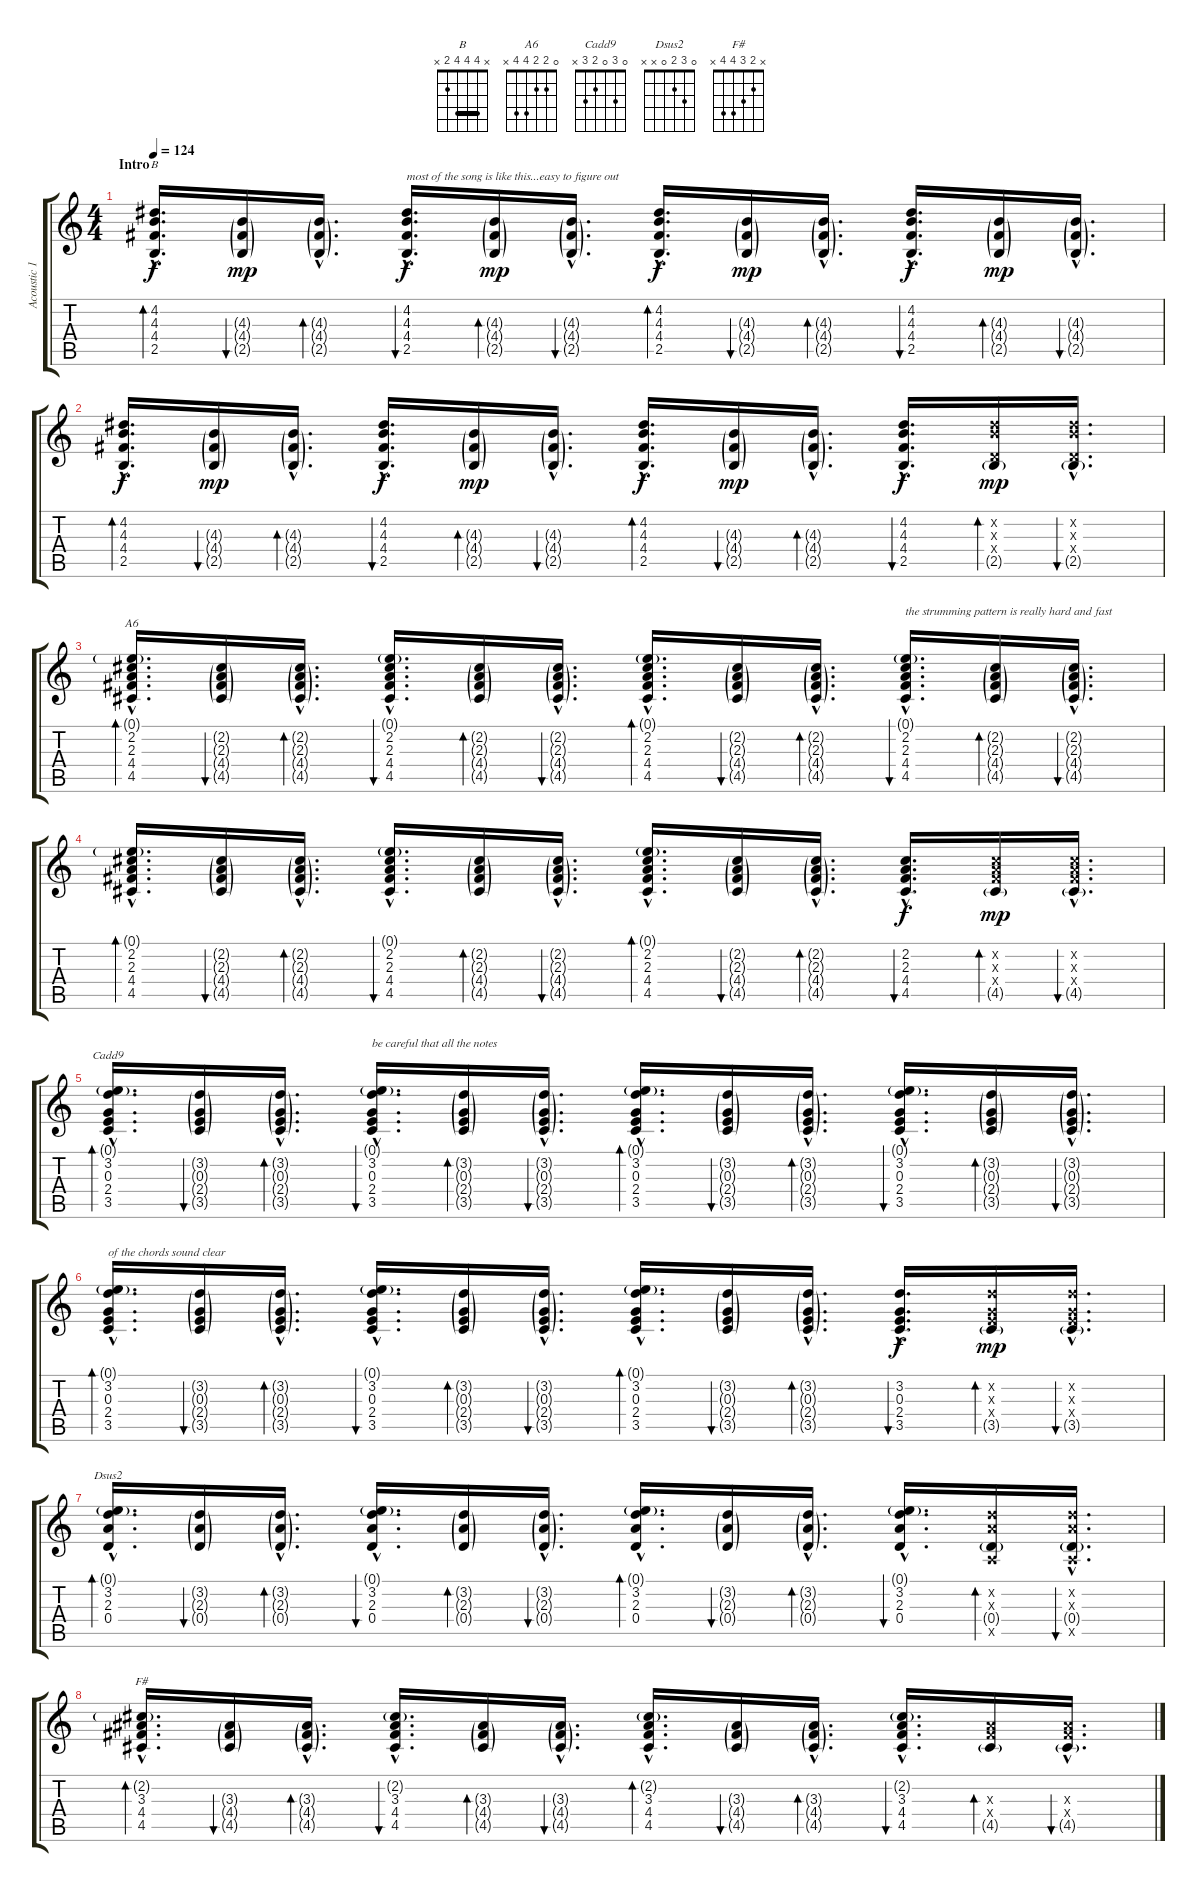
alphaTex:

\track ("Acoustic 1" "Acoustic 1") {instrument acousticguitarsteel}
\staff {score tabs}
\tuning (E4 B3 G3 D3 A2 E2) {hide}
\chord ("B" x 4 4 4 2 x) {barre 4}
\chord ("A6" 0 2 2 4 4 x)
\chord ("Cadd9" 0 3 0 2 3 x)
\chord ("Dsus2" 0 3 2 0 x x)
\chord ("F#" x 2 3 4 4 x)
\ts (4 4)
\section ("" "Intro")
\tempo 124
\clef g2
\ks c
(4.2{hac} 4.3{hac} 4.4{hac} 2.5{hac}).16{d bd 60 ch "B" dy f instrument acousticguitarsteel} (4.3{g} 4.4{g} 2.5{g}).16{bu 60 dy mp} (4.3{g hac} 4.4{g hac} 2.5{g hac}).16{d bd 60} (4.2{hac} 4.3{hac} 4.4{hac} 2.5{hac}).16{d bu 60 txt "most of the song is like this...easy to figure out" dy f} (4.3{g} 4.4{g} 2.5{g}).16{bd 60 dy mp} (4.3{g hac} 4.4{g hac} 2.5{g hac}).16{d bu 60} (4.2{hac} 4.3{hac} 4.4{hac} 2.5{hac}).16{d bd 60 dy f} (4.3{g} 4.4{g} 2.5{g}).16{bu 60 dy mp} (4.3{g hac} 4.4{g hac} 2.5{g hac}).16{d bd 60} (4.2{hac} 4.3{hac} 4.4{hac} 2.5{hac}).16{d bu 60 dy f} (4.3{g} 4.4{g} 2.5{g}).16{bd 60 dy mp} (4.3{g hac} 4.4{g hac} 2.5{g hac}).16{d bu 60} |
(4.2{hac} 4.3{hac} 4.4{hac} 2.5{hac}).16{d bd 60 dy f} (4.3{g} 4.4{g} 2.5{g}).16{bu 60 dy mp} (4.3{g hac} 4.4{g hac} 2.5{g hac}).16{d bd 60} (4.2{hac} 4.3{hac} 4.4{hac} 2.5{hac}).16{d bu 60 dy f} (4.3{g} 4.4{g} 2.5{g}).16{bd 60 dy mp} (4.3{g hac} 4.4{g hac} 2.5{g hac}).16{d bu 60} (4.2{hac} 4.3{hac} 4.4{hac} 2.5{hac}).16{d bd 60 dy f} (4.3{g} 4.4{g} 2.5{g}).16{bu 60 dy mp} (4.3{g hac} 4.4{g hac} 2.5{g hac}).16{d bd 60} (4.2{hac} 4.3{hac} 4.4{hac} 2.5{hac}).16{d bu 60 dy f} (4.2{x} 4.3{x} 0.4{x} 2.5{g}).16{bd 60 dy mp} (4.2{hac x} 4.3{hac x} 0.4{hac x} 2.5{g hac}).16{d bu 60} |
(0.1{g hac} 2.2{hac} 2.3{hac} 4.4{hac} 4.5{hac}).16{d bd 60 ch "A6"} (2.2{g} 2.3{g} 4.4{g} 4.5{g}).16{bu 60} (2.2{g hac} 2.3{g hac} 4.4{g hac} 4.5{g hac}).16{d bd 60} (0.1{g hac} 2.2{hac} 2.3{hac} 4.4{hac} 4.5{hac}).16{d bu 60} (2.2{g} 2.3{g} 4.4{g} 4.5{g}).16{bd 60} (2.2{g hac} 2.3{g hac} 4.4{g hac} 4.5{g hac}).16{d bu 60} (0.1{g hac} 2.2{hac} 2.3{hac} 4.4{hac} 4.5{hac}).16{d bd 60} (2.2{g} 2.3{g} 4.4{g} 4.5{g}).16{bu 60} (2.2{g hac} 2.3{g hac} 4.4{g hac} 4.5{g hac}).16{d bd 60} (0.1{g hac} 2.2{hac} 2.3{hac} 4.4{hac} 4.5{hac}).16{d bu 60 txt "the strumming pattern is really hard and fast"} (2.2{g} 2.3{g} 4.4{g} 4.5{g}).16{bd 60} (2.2{g hac} 2.3{g hac} 4.4{g hac} 4.5{g hac}).16{d bu 60} |
(0.1{g hac} 2.2{hac} 2.3{hac} 4.4{hac} 4.5{hac}).16{d bd 60} (2.2{g} 2.3{g} 4.4{g} 4.5{g}).16{bu 60} (2.2{g hac} 2.3{g hac} 4.4{g hac} 4.5{g hac}).16{d bd 60} (0.1{g hac} 2.2{hac} 2.3{hac} 4.4{hac} 4.5{hac}).16{d bu 60} (2.2{g} 2.3{g} 4.4{g} 4.5{g}).16{bd 60} (2.2{g hac} 2.3{g hac} 4.4{g hac} 4.5{g hac}).16{d bu 60} (0.1{g hac} 2.2{hac} 2.3{hac} 4.4{hac} 4.5{hac}).16{d bd 60} (2.2{g} 2.3{g} 4.4{g} 4.5{g}).16{bu 60} (2.2{g hac} 2.3{g hac} 4.4{g hac} 4.5{g hac}).16{d bd 60} (2.2{hac} 2.3{hac} 4.4{hac} 4.5{hac}).16{d bu 60 dy f} (2.2{x} 2.3{x} 4.4{x} 4.5{g}).16{bd 60 dy mp} (2.2{hac x} 2.3{hac x} 4.4{hac x} 4.5{g hac}).16{d bu 60} |
(0.1{g hac} 3.2{hac} 0.3{hac} 2.4{hac} 3.5{hac}).16{d bd 60 ch "Cadd9"} (3.2{g} 0.3{g} 2.4{g} 3.5{g}).16{bu 60} (3.2{g hac} 0.3{g hac} 2.4{g hac} 3.5{g hac}).16{d bd 60} (0.1{g hac} 3.2{hac} 0.3{hac} 2.4{hac} 3.5{hac}).16{d bu 60 txt "be careful that all the notes"} (3.2{g} 0.3{g} 2.4{g} 3.5{g}).16{bd 60} (3.2{g hac} 0.3{g hac} 2.4{g hac} 3.5{g hac}).16{d bu 60} (0.1{g hac} 3.2{hac} 0.3{hac} 2.4{hac} 3.5{hac}).16{d bd 60} (3.2{g} 0.3{g} 2.4{g} 3.5{g}).16{bu 60} (3.2{g hac} 0.3{g hac} 2.4{g hac} 3.5{g hac}).16{d bd 60} (0.1{g hac} 3.2{hac} 0.3{hac} 2.4{hac} 3.5{hac}).16{d bu 60} (3.2{g} 0.3{g} 2.4{g} 3.5{g}).16{bd 60} (3.2{g hac} 0.3{g hac} 2.4{g hac} 3.5{g hac}).16{d bu 60} |
(0.1{g hac} 3.2{hac} 0.3{hac} 2.4{hac} 3.5{hac}).16{d bd 60 txt "of the chords sound clear"} (3.2{g} 0.3{g} 2.4{g} 3.5{g}).16{bu 60} (3.2{g hac} 0.3{g hac} 2.4{g hac} 3.5{g hac}).16{d bd 60} (0.1{g hac} 3.2{hac} 0.3{hac} 2.4{hac} 3.5{hac}).16{d bu 60} (3.2{g} 0.3{g} 2.4{g} 3.5{g}).16{bd 60} (3.2{g hac} 0.3{g hac} 2.4{g hac} 3.5{g hac}).16{d bu 60} (0.1{g hac} 3.2{hac} 0.3{hac} 2.4{hac} 3.5{hac}).16{d bd 60} (3.2{g} 0.3{g} 2.4{g} 3.5{g}).16{bu 60} (3.2{g hac} 0.3{g hac} 2.4{g hac} 3.5{g hac}).16{d bd 60} (3.2{hac} 0.3{hac} 2.4{hac} 3.5{hac}).16{d bu 60 dy f} (3.2{x} 0.3{x} 2.4{x} 3.5{g}).16{bd 60 dy mp} (3.2{hac x} 0.3{hac x} 2.4{hac x} 3.5{g hac}).16{d bu 60} |
(0.1{g hac} 3.2{hac} 2.3{hac} 0.4{hac}).16{d bd 60 ch "Dsus2"} (3.2{g} 2.3{g} 0.4{g}).16{bu 60} (3.2{g hac} 2.3{g hac} 0.4{g hac}).16{d bd 60} (0.1{g hac} 3.2{hac} 2.3{hac} 0.4{hac}).16{d bu 60} (3.2{g} 2.3{g} 0.4{g}).16{bd 60} (3.2{g hac} 2.3{g hac} 0.4{g hac}).16{d bu 60} (0.1{g hac} 3.2{hac} 2.3{hac} 0.4{hac}).16{d bd 60} (3.2{g} 2.3{g} 0.4{g}).16{bu 60} (3.2{g hac} 2.3{g hac} 0.4{g hac}).16{d bd 60} (0.1{g hac} 3.2{hac} 2.3{hac} 0.4{hac}).16{d bu 60} (3.2{x} 2.3{x} 0.4{g} 0.5{x}).16{bd 60} (3.2{hac x} 2.3{hac x} 0.4{g hac} 0.5{hac x}).16{d bu 60} |
(2.2{g hac} 3.3{hac} 4.4{hac} 4.5{hac}).16{d bd 60 ch "F#"} (3.3{g} 4.4{g} 4.5{g}).16{bu 60} (3.3{g hac} 4.4{g hac} 4.5{g hac}).16{d bd 60} (2.2{g hac} 3.3{hac} 4.4{hac} 4.5{hac}).16{d bu 60} (3.3{g} 4.4{g} 4.5{g}).16{bd 60} (3.3{g hac} 4.4{g hac} 4.5{g hac}).16{d bu 60} (2.2{g hac} 3.3{hac} 4.4{hac} 4.5{hac}).16{d bd 60} (3.3{g} 4.4{g} 4.5{g}).16{bu 60} (3.3{g hac} 4.4{g hac} 4.5{g hac}).16{d bd 60} (2.2{g hac} 3.3{hac} 4.4{hac} 4.5{hac}).16{d bu 60} (3.3{x} 4.4{x} 4.5{g}).16{bd 60} (3.3{hac x} 4.4{hac x} 4.5{g hac}).16{d bu 60}
